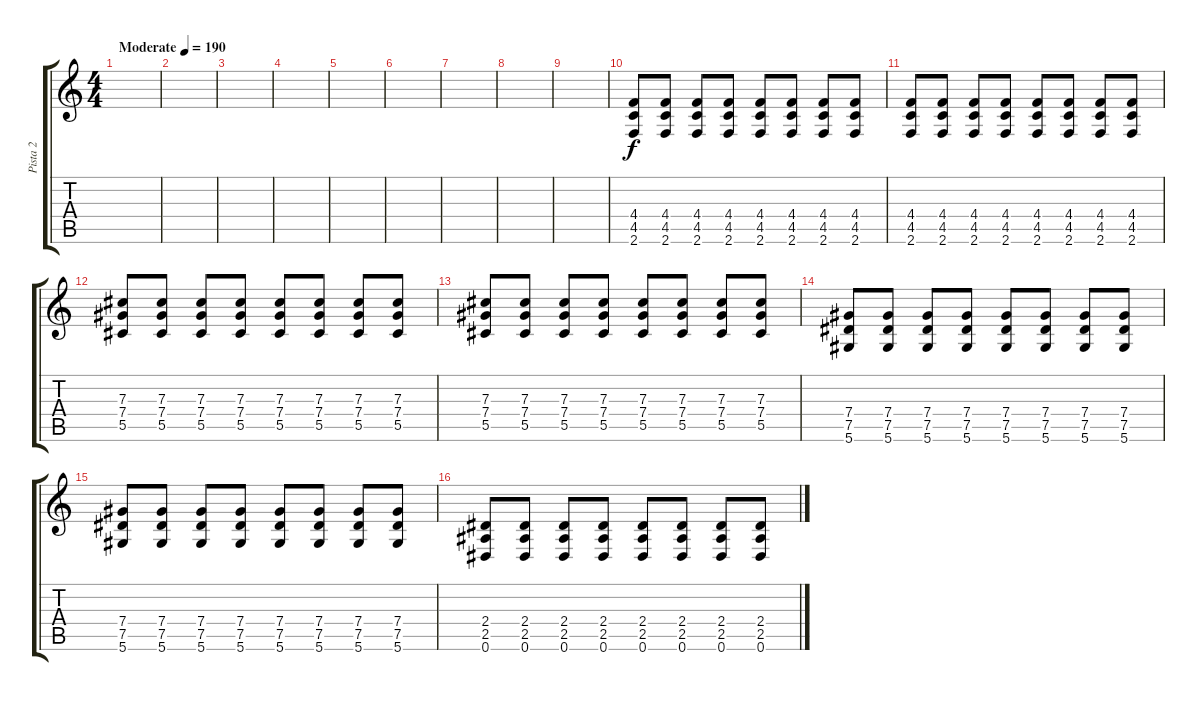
\track ("Pista 2" "Pista 2") {instrument overdrivenguitar}
\staff {score tabs}
\tuning (Eb4 Bb3 Gb3 Db3 Ab2 Eb2) {hide}
\ts (4 4)
\tempo (190 "Moderate")
\clef g2
\ks c
|
|
|
|
|
|
|
|
|
(4.4 4.5 2.6).8 (4.4 4.5 2.6).8 (4.4 4.5 2.6).8 (4.4 4.5 2.6).8 (4.4 4.5 2.6).8 (4.4 4.5 2.6).8 (4.4 4.5 2.6).8 (4.4 4.5 2.6).8 |
(4.4 4.5 2.6).8 (4.4 4.5 2.6).8 (4.4 4.5 2.6).8 (4.4 4.5 2.6).8 (4.4 4.5 2.6).8 (4.4 4.5 2.6).8 (4.4 4.5 2.6).8 (4.4 4.5 2.6).8 |
(7.3 7.4 5.5).8 (7.3 7.4 5.5).8 (7.3 7.4 5.5).8 (7.3 7.4 5.5).8 (7.3 7.4 5.5).8 (7.3 7.4 5.5).8 (7.3 7.4 5.5).8 (7.3 7.4 5.5).8 |
(7.3 7.4 5.5).8 (7.3 7.4 5.5).8 (7.3 7.4 5.5).8 (7.3 7.4 5.5).8 (7.3 7.4 5.5).8 (7.3 7.4 5.5).8 (7.3 7.4 5.5).8 (7.3 7.4 5.5).8 |
(7.4 7.5 5.6).8 (7.4 7.5 5.6).8 (7.4 7.5 5.6).8 (7.4 7.5 5.6).8 (7.4 7.5 5.6).8 (7.4 7.5 5.6).8 (7.4 7.5 5.6).8 (7.4 7.5 5.6).8 |
(7.4 7.5 5.6).8 (7.4 7.5 5.6).8 (7.4 7.5 5.6).8 (7.4 7.5 5.6).8 (7.4 7.5 5.6).8 (7.4 7.5 5.6).8 (7.4 7.5 5.6).8 (7.4 7.5 5.6).8 |
(2.4 2.5 0.6).8 (2.4 2.5 0.6).8 (2.4 2.5 0.6).8 (2.4 2.5 0.6).8 (2.4 2.5 0.6).8 (2.4 2.5 0.6).8 (2.4 2.5 0.6).8 (2.4 2.5 0.6).8
